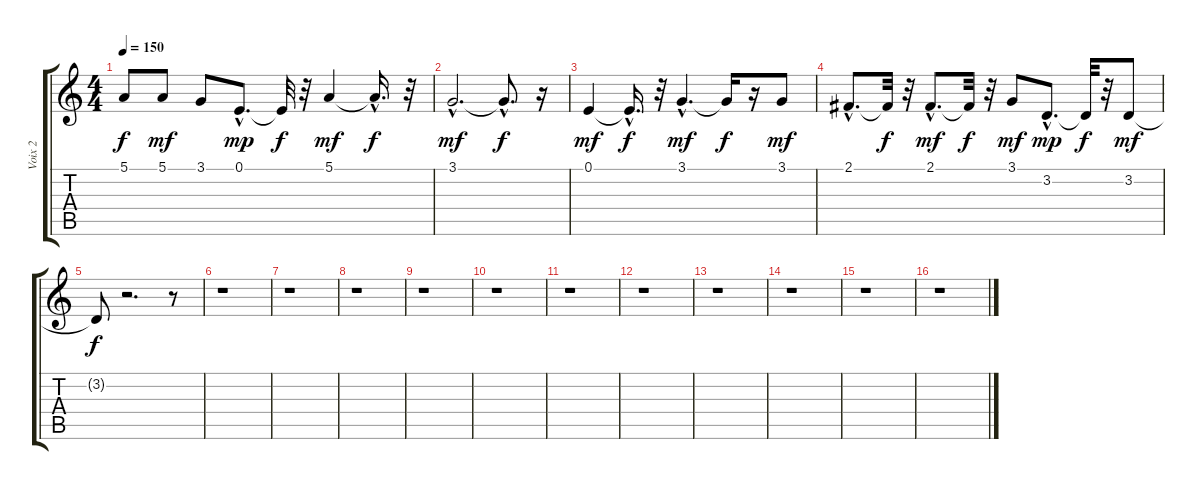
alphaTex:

\track ("Voix 2" "Voix 2") {instrument trombone}
\staff {score tabs}
\tuning (E4 B3 G3 D3 A2 E2) {hide}
\ts (4 4)
\tempo 150
\clef g2
\ks c
5.1{t}.8{dy f} 5.1.8{dy mf} 3.1.8 0.1{hac}.8{d dy mp} 0.1{t}.32{dy f} r.32 5.1.4{dy mf} 5.1{hac t}.16{d dy f} r.32 |
3.1{hac}.2{d dy mf} 3.1{hac t}.8{d dy f} r.16 |
0.1.4{dy mf} 0.1{hac t}.16{d dy f} r.32 3.1{hac}.4{d dy mf} 3.1{t}.16{dy f} r.16 3.1.8{dy mf} |
2.1{hac}.8{d} 2.1{t}.32{dy f} r.32 2.1{hac}.8{d dy mf} 2.1{t}.32{dy f} r.32 3.1.8{dy mf} 3.2{hac}.8{d dy mp} 3.2{t}.32{dy f} r.32 3.2.8{dy mf} |
3.2{t}.8{dy f} r.2{d} r.8 |
r.1 |
r.1 |
r.1 |
r.1 |
r.1 |
r.1 |
r.1 |
r.1 |
r.1 |
r.1 |
r.1
